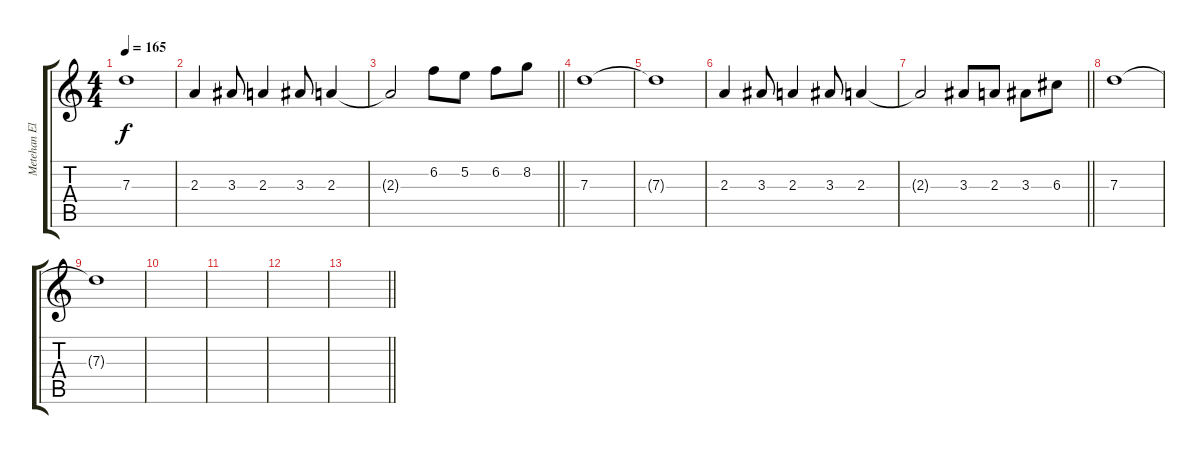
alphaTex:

\track ("Metehan Elbasan" "Metehan El") {instrument acousticguitarnylon}
\staff {score tabs}
\tuning (E4 B3 G3 D3 A2 E2) {hide}
\ts (4 4)
\tempo 165
\clef g2
\ks c
7.3{t}.1{dy f} |
2.3.4 3.3.8 2.3.4 3.3.8 2.3.4 |
\barLineRight lightlight
2.3{t}.2 6.2.8 5.2.8 6.2.8 8.2.8 |
7.3.1 |
7.3{t}.1 |
2.3.4 3.3.8 2.3.4 3.3.8 2.3.4 |
\barLineRight lightlight
2.3{t}.2 3.3.8 2.3.8 3.3.8 6.3.8 |
7.3.1 |
7.3{t}.1 |
|
|
|
\barLineRight lightlight
